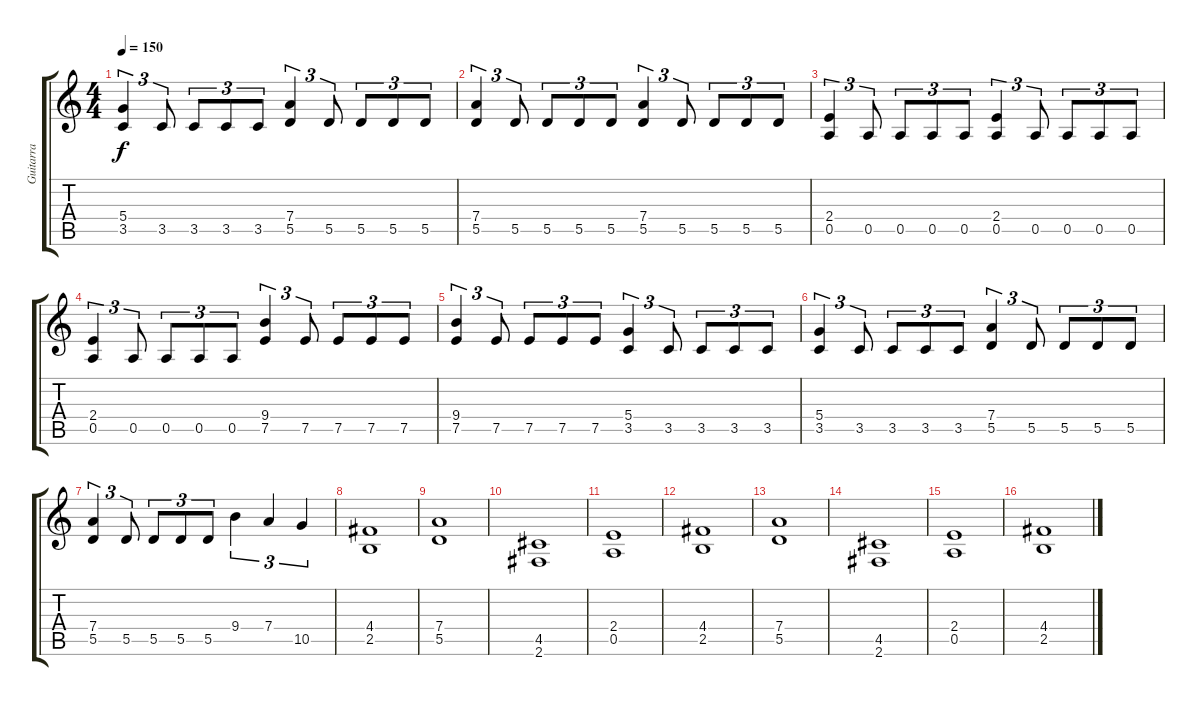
\track ("Guitarra" "Guitarra") {instrument distortionguitar}
\staff {score tabs}
\tuning (E4 B3 G3 D3 A2 E2) {hide}
\ts (4 4)
\tempo 150
\clef g2
\ks c
(5.4 3.5).4{tu (3 2) dy f} 3.5.8{tu (3 2)} 3.5.8{tu (3 2)} 3.5.8{tu (3 2)} 3.5.8{tu (3 2)} (7.4 5.5).4{tu (3 2)} 5.5.8{tu (3 2)} 5.5.8{tu (3 2)} 5.5.8{tu (3 2)} 5.5.8{tu (3 2)} |
(7.4 5.5).4{tu (3 2)} 5.5.8{tu (3 2)} 5.5.8{tu (3 2)} 5.5.8{tu (3 2)} 5.5.8{tu (3 2)} (7.4 5.5).4{tu (3 2)} 5.5.8{tu (3 2)} 5.5.8{tu (3 2)} 5.5.8{tu (3 2)} 5.5.8{tu (3 2)} |
(2.4 0.5).4{tu (3 2)} 0.5.8{tu (3 2)} 0.5.8{tu (3 2)} 0.5.8{tu (3 2)} 0.5.8{tu (3 2)} (2.4 0.5).4{tu (3 2)} 0.5.8{tu (3 2)} 0.5.8{tu (3 2)} 0.5.8{tu (3 2)} 0.5.8{tu (3 2)} |
(2.4 0.5).4{tu (3 2)} 0.5.8{tu (3 2)} 0.5.8{tu (3 2)} 0.5.8{tu (3 2)} 0.5.8{tu (3 2)} (9.4 7.5).4{tu (3 2)} 7.5.8{tu (3 2)} 7.5.8{tu (3 2)} 7.5.8{tu (3 2)} 7.5.8{tu (3 2)} |
(9.4 7.5).4{tu (3 2)} 7.5.8{tu (3 2)} 7.5.8{tu (3 2)} 7.5.8{tu (3 2)} 7.5.8{tu (3 2)} (5.4 3.5).4{tu (3 2)} 3.5.8{tu (3 2)} 3.5.8{tu (3 2)} 3.5.8{tu (3 2)} 3.5.8{tu (3 2)} |
(5.4 3.5).4{tu (3 2)} 3.5.8{tu (3 2)} 3.5.8{tu (3 2)} 3.5.8{tu (3 2)} 3.5.8{tu (3 2)} (7.4 5.5).4{tu (3 2)} 5.5.8{tu (3 2)} 5.5.8{tu (3 2)} 5.5.8{tu (3 2)} 5.5.8{tu (3 2)} |
(7.4 5.5).4{tu (3 2)} 5.5.8{tu (3 2)} 5.5.8{tu (3 2)} 5.5.8{tu (3 2)} 5.5.8{tu (3 2)} 9.4.4{tu (3 2)} 7.4.4{tu (3 2)} 10.5.4{tu (3 2)} |
(4.4 2.5).1 |
(7.4 5.5).1 |
(4.5 2.6).1 |
(2.4 0.5).1 |
(4.4 2.5).1 |
(7.4 5.5).1 |
(4.5 2.6).1 |
(2.4 0.5).1 |
(4.4 2.5).1
